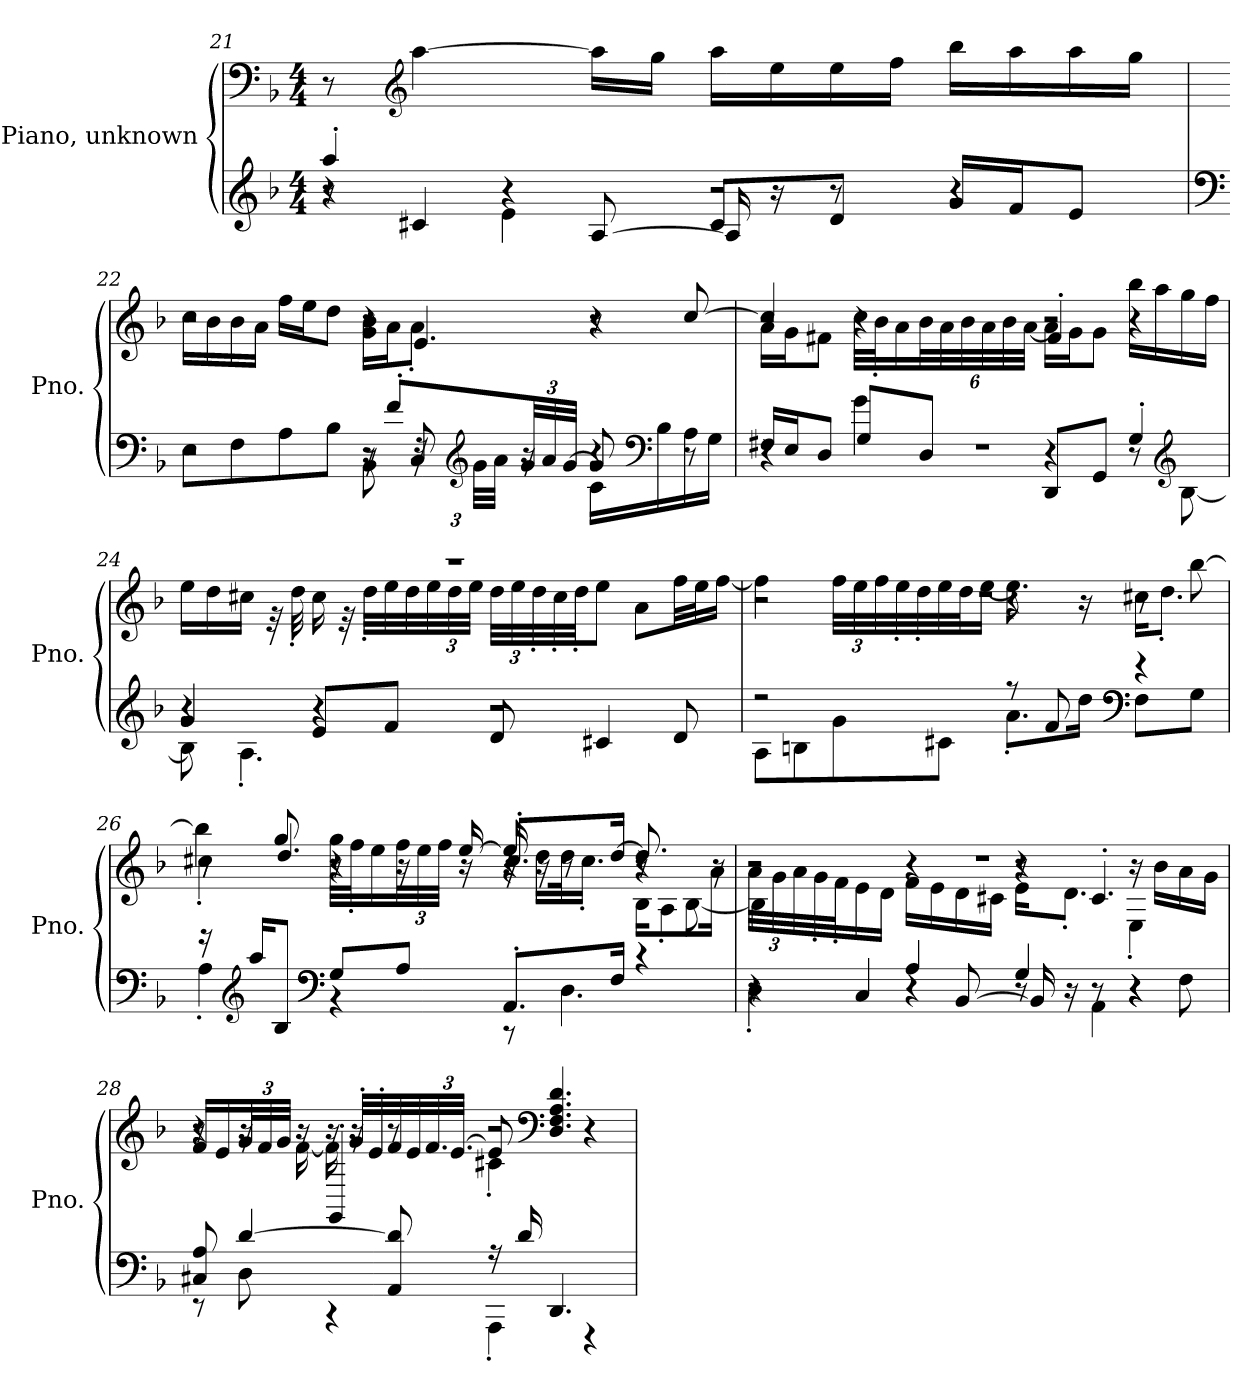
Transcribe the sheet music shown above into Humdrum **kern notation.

**kern	**kern
*part1	*part1
*staff2	*staff1
*I"Piano, unknown	*
*I'Pno.	*
!!LO:LB:g=z
*clefG2	*clefF4
*k[b-]	*k[b-]
*M4/4	*M4/4
=21	=21
*^	*
*	*^	*
4aa'/	4r	8r	8r
*	*	*	*clefG2
.	.	4c#X/	[4aa\
4r	4e\	.	.
.	.	[8A/	16aa\LL]
.	.	.	16gg\JJ
8c#/L	2r	16A/]	16aa\LL
.	.	16r	16ee\
8d/J	.	8r	16ee\
.	.	.	16ff\JJ
16g/LL	.	4r	16bb-\LL
16f/J	.	.	16aa\
8e/J	.	.	16aa\
.	.	.	16gg\JJ
=22	=22	=22	=22
*clefF4	*	*	*
*	*	*	*^
*	*	*	*	*^
2r	8E\L	2r	2r	16cc\LL	2r
.	.	.	.	16b-\	.
.	8F\	.	.	16b-\	.
.	.	.	.	16a\JJ	.
.	8A\	.	.	16ff\LL	.
.	.	.	.	16ee\J	.
.	8B-\J	.	.	8dd\J	.
16r	8BB-\	8r	4r	16g\ 16b-\LL	8r
8f'/L	.	.	.	16a\J	.
.	48r	8C/	.	8a'\J	4.e/
*clefG2	*	*	*	*	*
.	48g\LLL	.	.	.	.
.	48a\JJJ	.	.	.	.
*Xbrackettup	*	*	*	*	*
48g/LL	16r	.	.	.	.
48a/	.	.	.	.	.
[48g/JJJ	.	.	.	.	.
8g/]	16c\LL	4r	8r	4r	.
*clefF4	*	*	*	*	*
.	16B-\	.	.	.	.
8r	16A\	.	[8cc/	.	.
.	16G\JJ	.	.	.	.
!!LO:PB:g=z	!!	!!
=23	=23	=23	=23	=23	=23
1r	4r	16F#X/LL	4cc/]	16a\LL	2r
.	.	16E/J	.	16g\J	.
.	.	8D/J	.	8f#X\J	.
.	4g\	8G/L	4r	32cc\LLL	.
.	.	.	.	32b-'\J	.
.	.	.	.	16a\	.
*	*	*	*	*Xbrackettup	*
.	.	8D/J	.	48b-\L	.
.	.	.	.	48a\	.
.	.	.	.	48b-\	.
.	.	.	.	48a\	.
.	.	.	.	48b-\	.
.	.	.	.	[48a\JJJ	.
.	4r	8DD/L	2r	16a\LL]	4f#'/
.	.	.	.	16g\J	.
.	.	8GG/J	.	8g\J	.
.	8r	4G'/	.	16bb-\LL	4r
.	.	.	.	16aa\	.
*clefG2	*	*	*	*	*
.	[8B-\	.	.	16gg\	.
.	.	.	.	16ff\JJ	.
*	*	*	*	*v	*v
!!LO:LB:g=z
=24	=24	=24	=24	=24
4g/	8B-\]	4r	1r	16ee\LL
.	.	.	.	16dd\
.	4.A'\	.	.	16cc#X\JJ
.	.	.	.	32r
.	.	.	.	32dd'\
4r	.	8e/L	.	16cc#\
.	.	.	.	32r
.	.	.	.	32dd'\LLL
.	.	8f/J	.	32ee\
.	.	.	.	32dd\
.	.	.	.	48ee\
.	.	.	.	48dd\
.	.	.	.	48ee\JJJ
2r	2r	8d/	.	48dd\LLL
.	.	.	.	48ee\
.	.	.	.	48dd'\
.	.	.	.	32cc#'\
.	.	.	.	32dd'\JJ
.	.	4c#X/	.	8ee\J
.	.	.	.	8a\L
.	.	8d/	.	32ff\LL
.	.	.	.	32ee\J
.	.	.	.	[16ff\JJ
*	*v	*v	*	*
=25	=25	=25	=25
*	*	*	*^
2r	8A\L	1r	4ff\]	2r
.	8Bn\	.	.	.
.	8g\	.	48ff\LLL	.
.	.	.	48ee\	.
.	.	.	48ff\	.
.	.	.	32ee'\	.
.	.	.	32dd'\	.
.	8c#X\J	.	32ee\	.
.	.	.	32dd\J	.
.	.	.	[16ee\JJ	.
8r	8.a'\L	.	8.ee\]	4r
8f/	.	.	.	.
.	16dd\Jk	.	16r	.
*clefF4	*	*	*	*
4r	8F\L	.	16cc#X\KL	8r
.	.	.	8.dd'\J	.
.	8G\J	.	.	[8bb-\
!!LO:LB:g=z
=26	=26	=26	=26	=26
*	*	*	*	*^
16r	4A'\	8r	4cc#X'\	8r	4bb-\]
*clefG2	*	*	*	*	*
16aa/KL	.	.	.	.	.
8B-/J	.	8gg/	.	4.dd/	.
*clefF4	*	*	*	*	*
8G/L	4r	8r	32gg\LLL	.	4r
.	.	.	32ff'\J	.	.
.	.	.	16ee\	.	.
8A/J	.	16r	48ff\L	.	.
.	.	.	48ee\	.	.
.	.	.	48ff\JJJ	.	.
.	.	[16ee/	16r	.	.
8.AA'/L	8r	16ee/]	16r	8.cc#'/L	4r
.	.	16r	16dd\LL	.	.
.	4.D\	8r	32dd\K	.	.
.	.	.	16.cc#'\JJ	.	.
16F/Jk	.	.	.	[16dd/Jk	.
4r	.	4r	16B-\KL	8.dd/]	8r
.	.	.	8A'\	.	.
.	.	.	.	.	[8B-\
.	.	.	16a\Jk	16r	.
!!LO:LB:g=z	!!	!!	!!
=27	=27	=27	=27	=27	=27
*	*^	*	*	*	*
4r	4D'\	8r	1r	48a\LLL	2r	4B-\]
.	.	.	.	48g\	.	.
.	.	.	.	48a\	.	.
.	.	.	.	32g'\	.	.
.	.	.	.	32f'\J	.	.
.	.	4C/	.	16e\	.	.
.	.	.	.	16d\JJ	.	.
4A/	4r	.	.	16f\LL	.	4r
.	.	.	.	16e\	.	.
.	.	[8BB-/	.	16d\	.	.
.	.	.	.	16c#X\JJ	.	.
4G/	8r	16BB-/]	.	16e\KL	8r	4r
.	.	16r	.	8.d'\J	.	.
.	4AA\	8r	.	.	4.c#'/	.
4r	.	4r	.	16r	.	4E'\
.	.	.	.	16b-\LL	.	.
.	8F\	.	.	16a\	.	.
.	.	.	.	16g\JJ	.	.
*	*v	*v	*	*	*	*
*	*	*	*	*v	*v
=28	=28	=28	=28	=28
8C#X/ 8A/	8r	16f/LL	8r	4r
.	.	16e/	.	.
[4d/	8D\	48g/L	16r	.
.	.	48f/	.	.
.	.	48g/JJJ	.	.
.	.	16r	[16f\	.
.	4r	16r	16f\]	4GG'/
.	.	32g'/LLL	16r	.
.	.	32e'/	.	.
8AA/ 8d/]	.	32f/	8r	.
.	.	32e/	.	.
.	.	48.f/	.	.
.	.	[48.e/JJJ	.	.
16r	4AAA'\	8e/]	4c#X'\	2r
16d/	.	.	.	.
*	*	*clefF4	*	*
4.DD/	.	4.D/ 4.F/ 4.A/ 4.d/	.	.
.	4r	.	4r	.
*v	*v	*	*	*
*	*v	*v	*v
=	=
*-	*-
